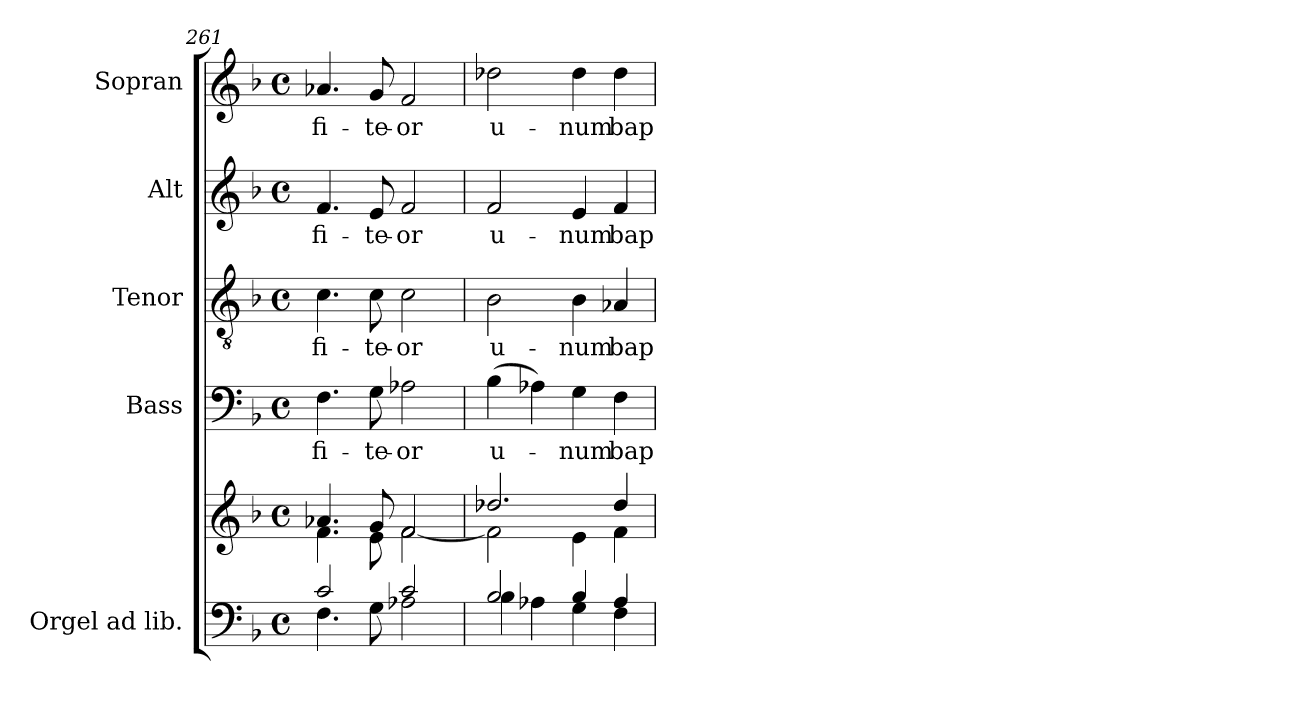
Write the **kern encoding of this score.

**kern	**kern	**kern	**text	**kern	**text	**kern	**text	**kern	**text
*part5	*part5	*part4	*part4	*part3	*part3	*part2	*part2	*part1	*part1
*staff6	*staff5	*staff4	*staff4	*staff3	*staff3	*staff2	*staff2	*staff1	*staff1
*I"Orgel ad lib.	*	*I"Bass	*	*I"Tenor	*	*I"Alt	*	*I"Sopran	*
*	*	*I'B.	*	*I'T.	*	*I'A.	*	*I'S.	*
*clefF4	*clefG2	*clefF4	*	*clefGv2	*	*clefG2	*	*clefG2	*
*k[b-]	*k[b-]	*k[b-]	*	*k[b-]	*	*k[b-]	*	*k[b-]	*
*F:	*F:	*F:	*	*F:	*	*F:	*	*F:	*
*M4/4	*M4/4	*M4/4	*	*M4/4	*	*M4/4	*	*M4/4	*
*met(c)	*met(c)	*met(c)	*	*met(c)	*	*met(c)	*	*met(c)	*
=261	=261	=261	=261	=261	=261	=261	=261	=261	=261
*^	*^	*	*	*	*	*	*	*	*
!	!	!	!	!	!LO:LY:b	!	!LO:LY:b	!	!LO:LY:b	!	!LO:LY:b
2c/	4.F\	4.a-X/	4.f\	4.F\	-fi-	4.c\	-fi-	4.f/	-fi-	4.a-X/	-fi-
!	!	!	!	!	!LO:LY:b	!	!LO:LY:b	!	!LO:LY:b	!	!LO:LY:b
.	8G\	8g/	8e\	8G\	-te-	8c\	-te-	8e/	-te-	8g/	-te-
!	!	!	!	!	!LO:LY:b	!	!LO:LY:b	!	!LO:LY:b	!	!LO:LY:b
2c/	2A-X\	2f/	[<2f\	2A-X\	-or	2c\	-or	2f/	-or	2f/	-or
=262	=262	=262	=262	=262	=262	=262	=262	=262	=262	=262	=262
!	!	!	!	!	!LO:LY:b	!	!LO:LY:b	!	!LO:LY:b	!	!LO:LY:b
2B-/	4B-\	2.dd-X/	2f\]	(>4B-\	u-	2B-\	u-	2f/	u-	2dd-X\	u-
.	4A-X\	.	.	4A-X\)	.	.	.	.	.	.	.
!	!	!	!	!	!LO:LY:b	!	!LO:LY:b	!	!LO:LY:b	!	!LO:LY:b
4B-/	4G\	.	4e\	4G\	-num	4B-\	-num	4e/	-num	4dd-\	-num
!	!	!	!	!	!LO:LY:b	!	!LO:LY:b	!	!LO:LY:b	!	!LO:LY:b
4A-/	4F\	4dd-/	4f\	4F\	bap-	4A-X/	bap-	4f/	bap-	4dd-\	bap-
*v	*v	*	*	*	*	*	*	*	*	*	*
*	*v	*v	*	*	*	*	*	*	*	*
=	=	=	=	=	=	=	=	=	=
*-	*-	*-	*-	*-	*-	*-	*-	*-	*-
